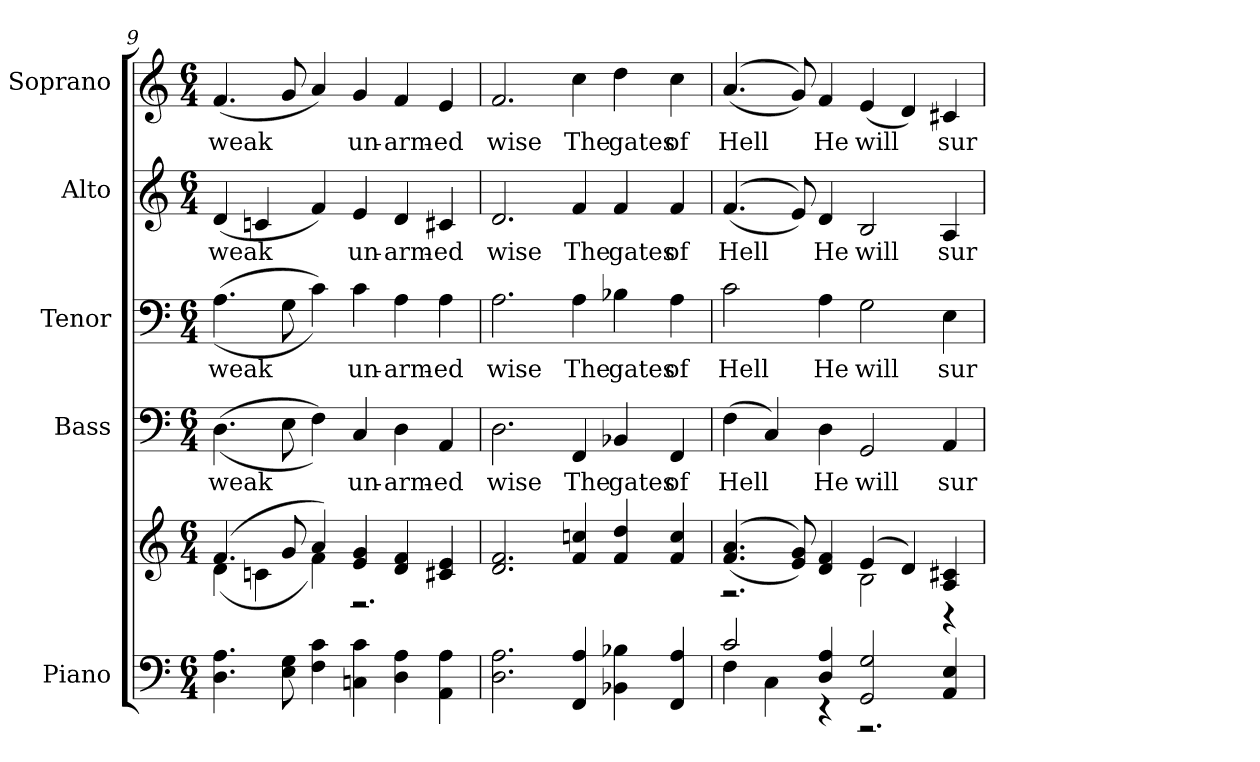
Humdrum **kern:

**kern	**kern	**kern	**text	**kern	**text	**kern	**text	**kern	**text
*part5	*part5	*part4	*part4	*part3	*part3	*part2	*part2	*part1	*part1
*staff6	*staff5	*staff4	*staff4	*staff3	*staff3	*staff2	*staff2	*staff1	*staff1
*I"Piano	*	*I"Bass	*	*I"Tenor	*	*I"Alto	*	*I"Soprano	*
*I'Pno.	*	*I'B.	*	*I'T.	*	*I'A.	*	*I'S.	*
!!LO:PB:g=z
*clefF4	*clefG2	*clefF4	*	*clefF4	*	*clefG2	*	*clefG2	*
*k[]	*k[]	*k[]	*	*k[]	*	*k[]	*	*k[]	*
*C:	*C:	*C:	*	*C:	*	*C:	*	*C:	*
*M6/4	*M6/4	*M6/4	*	*M6/4	*	*M6/4	*	*M6/4	*
=9	=9	=9	=9	=9	=9	=9	=9	=9	=9
*	*^	*	*	*	*	*	*	*	*
!	!	!	!	!LO:LY:b:color=#000000	!	!	!	!	!	!
!	!	!	!	!	!	!LO:LY:b:color=#000000	!	!	!	!
!	!	!	!	!	!	!	!	!LO:LY:b:color=#000000	!	!
!	!	!	!	!	!	!	!	!	!	!LO:LY:b:color=#000000
4.Di\ 4.Ai	(4.fi/	(4di\	((4.Di\	weak	((4.Ai\	weak	(4di/	weak	(4.fi/	weak
.	.	4cni\	.	.	.	.	4cni/	.	.	.
8Ei\ 8Gi	8gi/	.	8Ei\	.	8Gi\	.	.	.	8gi/	.
4Fi\ 4ci	4ai/)	4fi\)	4Fi\))	.	4ci\))	.	4fi/)	.	4ai/)	.
!	!	!	!	!LO:LY:b:color=#000000	!	!	!	!	!	!
!	!	!	!	!	!	!LO:LY:b:color=#000000	!	!	!	!
!	!	!	!	!	!	!	!	!LO:LY:b:color=#000000	!	!
!	!	!	!	!	!	!	!	!	!	!LO:LY:b:color=#000000
4Cni\ 4ci	4ei/ 4gi	2.r	4Ci/	un-	4ci\	un-	4ei/	un-	4gi/	un-
!	!	!	!	!LO:LY:b:color=#000000	!	!	!	!	!	!
!	!	!	!	!	!	!LO:LY:b:color=#000000	!	!	!	!
!	!	!	!	!	!	!	!	!LO:LY:b:color=#000000	!	!
!	!	!	!	!	!	!	!	!	!	!LO:LY:b:color=#000000
4Di\ 4Ai	4di/ 4fi	.	4Di\	-arm-	4Ai\	-arm-	4di/	-arm-	4fi/	-arm-
!	!	!	!	!LO:LY:b:color=#000000	!	!	!	!	!	!
!	!	!	!	!	!	!LO:LY:b:color=#000000	!	!	!	!
!	!	!	!	!	!	!	!	!LO:LY:b:color=#000000	!	!
!	!	!	!	!	!	!	!	!	!	!LO:LY:b:color=#000000
4AAi\ 4Ai	4c#Xi/ 4ei	.	4AAi/	-ed	4Ai\	-ed	4c#Xi/	-ed	4ei/	-ed
*	*v	*v	*	*	*	*	*	*	*	*
=10	=10	=10	=10	=10	=10	=10	=10	=10	=10
!	!	!	!LO:LY:b:color=#000000	!	!	!	!	!	!
!	!	!	!	!	!LO:LY:b:color=#000000	!	!	!	!
!	!	!	!	!	!	!	!LO:LY:b:color=#000000	!	!
!	!	!	!	!	!	!	!	!	!LO:LY:b:color=#000000
2.Di\ 2.Ai	2.di/ 2.fi	2.Di\	wise	2.Ai\	wise	2.di/	wise	2.fi/	wise
!	!	!	!LO:LY:b:color=#000000	!	!	!	!	!	!
!	!	!	!	!	!LO:LY:b:color=#000000	!	!	!	!
!	!	!	!	!	!	!	!LO:LY:b:color=#000000	!	!
!	!	!	!	!	!	!	!	!	!LO:LY:b:color=#000000
4FFi/ 4Ai	4fi/ 4ccni	4FFi/	The	4Ai\	The	4fi/	The	4cci\	The
!	!	!	!LO:LY:b:color=#000000	!	!	!	!	!	!
!	!	!	!	!	!LO:LY:b:color=#000000	!	!	!	!
!	!	!	!	!	!	!	!LO:LY:b:color=#000000	!	!
!	!	!	!	!	!	!	!	!	!LO:LY:b:color=#000000
4BB-Xi\ 4B-Xi	4fi/ 4ddi	4BB-Xi/	gates	4B-Xi\	gates	4fi/	gates	4ddi\	gates
!	!	!	!LO:LY:b:color=#000000	!	!	!	!	!	!
!	!	!	!	!	!LO:LY:b:color=#000000	!	!	!	!
!	!	!	!	!	!	!	!LO:LY:b:color=#000000	!	!
!	!	!	!	!	!	!	!	!	!LO:LY:b:color=#000000
4FFi/ 4Ai	4fi/ 4cci	4FFi/	of	4Ai\	of	4fi/	of	4cci\	of
!!LO:PB:g=z
=11	=11	=11	=11	=11	=11	=11	=11	=11	=11
*^	*^	*	*	*	*	*	*	*	*
!	!	!	!	!	!LO:LY:b:color=#000000	!	!	!	!	!	!
!	!	!	!	!	!	!	!LO:LY:b:color=#000000	!	!	!	!
!	!	!	!	!	!	!	!	!	!LO:LY:b:color=#000000	!	!
!	!	!	!	!	!	!	!	!	!	!	!LO:LY:b:color=#000000
2ci/	4Fi\	((4.fi/ 4.ai	2.r	(4Fi\	Hell	2ci\	Hell	((4.fi/	Hell	((4.ai/	Hell
.	4Ci\	.	.	4Ci/)	.	.	.	.	.	.	.
.	.	8ei/ 8gi))	.	.	.	.	.	8ei/))	.	8gi/))	.
!	!	!	!	!	!LO:LY:b:color=#000000	!	!	!	!	!	!
!	!	!	!	!	!	!	!LO:LY:b:color=#000000	!	!	!	!
!	!	!	!	!	!	!	!	!	!LO:LY:b:color=#000000	!	!
!	!	!	!	!	!	!	!	!	!	!	!LO:LY:b:color=#000000
4Di/ 4Ai	4r	4di/ 4fi	.	4Di\	He	4Ai\	He	4di/	He	4fi/	He
!	!	!	!	!	!LO:LY:b:color=#000000	!	!	!	!	!	!
!	!	!	!	!	!	!	!LO:LY:b:color=#000000	!	!	!	!
!	!	!	!	!	!	!	!	!	!LO:LY:b:color=#000000	!	!
!	!	!	!	!	!	!	!	!	!	!	!LO:LY:b:color=#000000
2GGi/ 2Gi	2.r	(4ei/	2Bi\	2GGi/	will	2Gi\	will	2Bi/	will	(4ei/	will
.	.	4di/)	.	.	.	.	.	.	.	4di/)	.
!	!	!	!	!	!LO:LY:b:color=#000000	!	!	!	!	!	!
!	!	!	!	!	!	!	!LO:LY:b:color=#000000	!	!	!	!
!	!	!	!	!	!	!	!	!	!LO:LY:b:color=#000000	!	!
!	!	!	!	!	!	!	!	!	!	!	!LO:LY:b:color=#000000
4AAi/ 4Ei	.	4Ai/ 4c#Xi	4r	4AAi/	sur-	4Ei\	sur-	4Ai/	sur-	4c#Xi/	sur-
*v	*v	*	*	*	*	*	*	*	*	*	*
*	*v	*v	*	*	*	*	*	*	*	*
=	=	=	=	=	=	=	=	=	=
*-	*-	*-	*-	*-	*-	*-	*-	*-	*-
